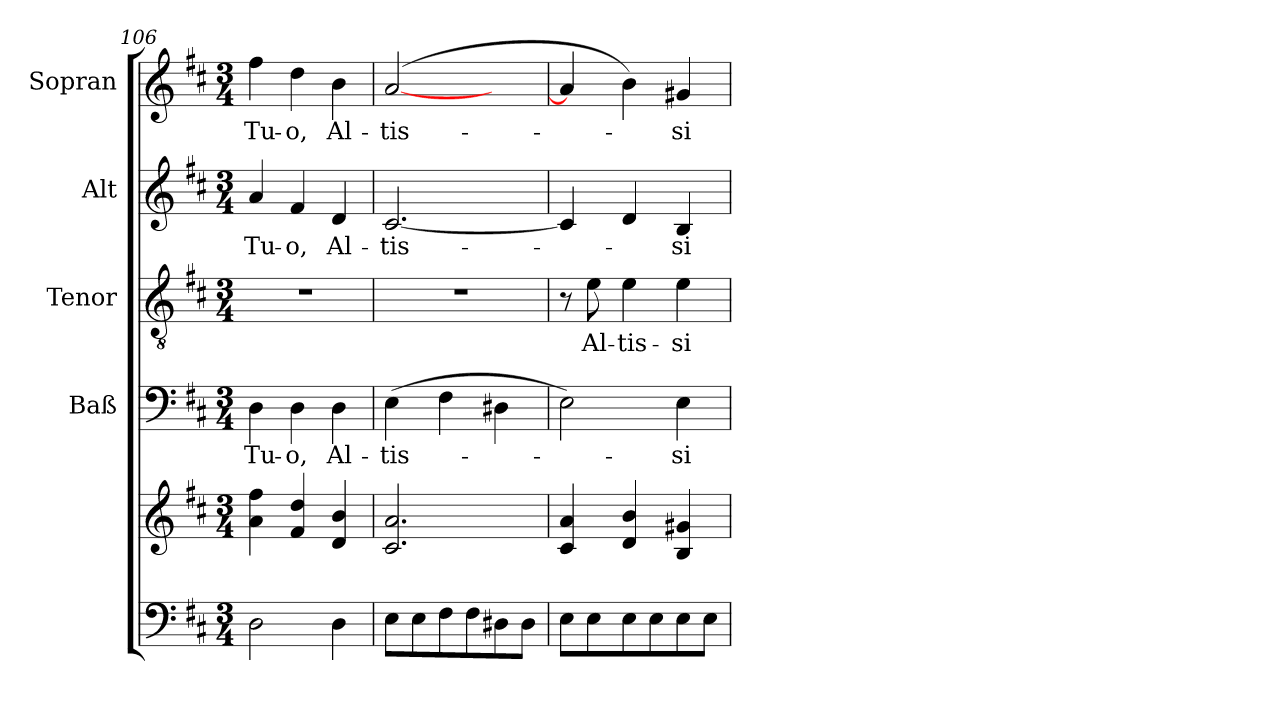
**kern	**kern	**kern	**text	**kern	**text	**kern	**text	**kern	**text
*part5	*part5	*part4	*part4	*part3	*part3	*part2	*part2	*part1	*part1
*staff6	*staff5	*staff4	*staff4	*staff3	*staff3	*staff2	*staff2	*staff1	*staff1
*	*	*I"Baß	*	*I"Tenor	*	*I"Alt	*	*I"Sopran	*
*clefF4	*clefG2	*clefF4	*	*clefGv2	*	*clefG2	*	*clefG2	*
*k[f#c#]	*k[f#c#]	*k[f#c#]	*	*k[f#c#]	*	*k[f#c#]	*	*k[f#c#]	*
*D:	*D:	*D:	*	*D:	*	*D:	*	*D:	*
*M3/4	*M3/4	*M3/4	*	*M3/4	*	*M3/4	*	*M3/4	*
=106	=106	=106	=106	=106	=106	=106	=106	=106	=106
!	!	!	!LO:LY:b	!	!	!	!LO:LY:b	!	!LO:LY:b
2D\	4a\ 4ff#\	4D\	Tu-	2.r	.	4a/	Tu-	4ff#\	Tu-
!	!	!	!LO:LY:b	!	!	!	!LO:LY:b	!	!LO:LY:b
.	4f#/ 4dd/	4D\	-o,	.	.	4f#/	-o,	4dd\	-o,
!	!	!	!LO:LY:b	!	!	!	!LO:LY:b	!	!LO:LY:b
4D\	4d/ 4b/	4D\	Al-	.	.	4d/	Al-	4b\	Al-
=107	=107	=107	=107	=107	=107	=107	=107	=107	=107
!	!	!	!LO:LY:b	!	!	!	!LO:LY:b	!	!LO:LY:b
8E\L	2.c#/ 2.a/	(>4E\	-tis-	2.r	.	[2.c#/	-tis-	([2a/	-tis-
8E\	.	.	.	.	.	.	.	.	.
8F#\	.	4F#\	.	.	.	.	.	.	.
8F#\	.	.	.	.	.	.	.	.	.
8D#X\	.	4D#X\	.	.	.	.	.	4ryy	.
8D#\J	.	.	.	.	.	.	.	.	.
=108	=108	=108	=108	=108	=108	=108	=108	=108	=108
8E\L	4c#/ 4a/	2E\)	.	8r	.	4c#/]	.	4a/]	.
!	!	!	!	!	!LO:LY:b	!	!	!	!
8E\	.	.	.	8e\	Al-	.	.	.	.
!	!	!	!	!	!LO:LY:b	!	!	!	!
8E\	4d/ 4b/	.	.	4e\	-tis-	4d/	.	4b\)	.
8E\	.	.	.	.	.	.	.	.	.
!	!	!	!LO:LY:b	!	!LO:LY:b	!	!LO:LY:b	!	!LO:LY:b
8E\	4B/ 4g#X/	4E\	-si-	4e\	-si-	4B/	-si-	4g#X/	-si-
8E\J	.	.	.	.	.	.	.	.	.
=	=	=	=	=	=	=	=	=	=
*-	*-	*-	*-	*-	*-	*-	*-	*-	*-
